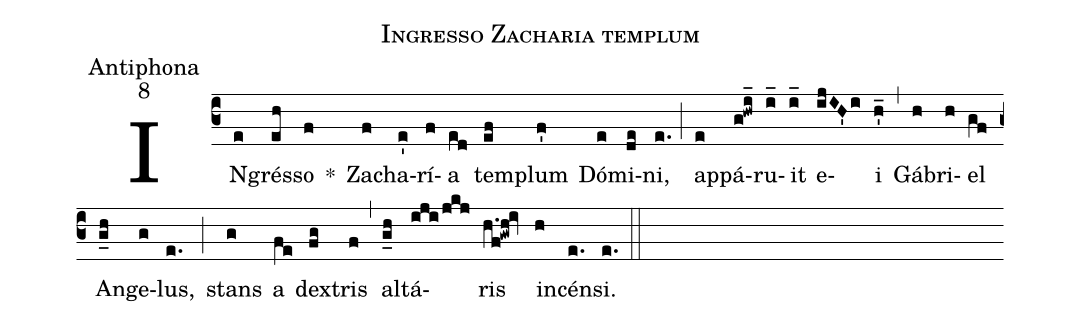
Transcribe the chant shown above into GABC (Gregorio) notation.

name:Ingresso Zacharia templum;
office-part:Antiphona;
mode:8;
%%
(c3) IN(e)grés(eh)so(f) *() Za(f)cha(e')rí(f)a(ed) tem(ef)plum(f') Dó(e)mi(de)ni,(e.) (;) ap(e)pá(g!hwi_)ru(i_)it(i_) e(ijIH'i)i(h'_) (,) Gá(h)bri(h)el(gf) An(g_h)ge(g)lus,(e.) (;) stans(g) a(fe) dex(fg)tris(f) (,) al(g_h)tá(iji/jkj)ris(h.f!gwh!iv) in(h)cén(e.)si.(e.) (::)
